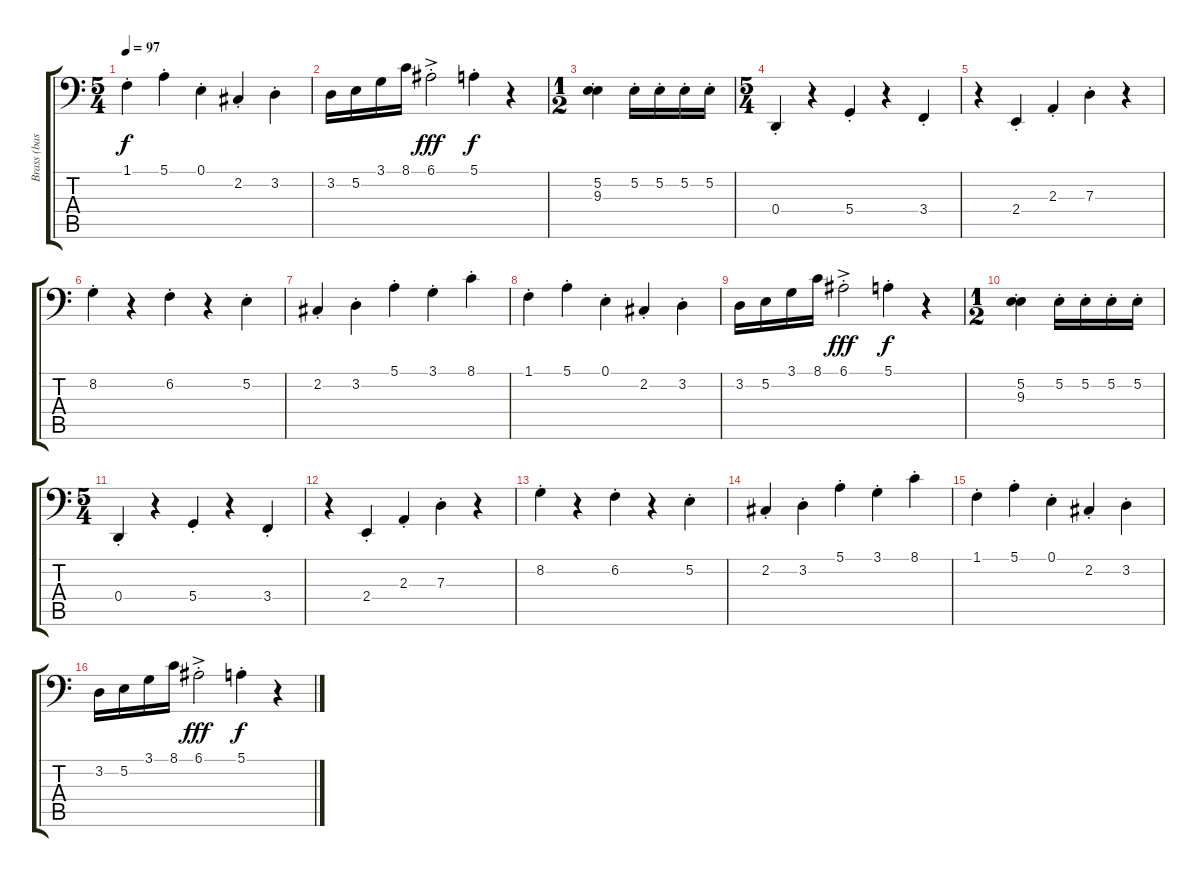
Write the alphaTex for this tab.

\track ("Brass (bass part)" "Brass (bas") {instrument frenchhorn}
\staff {score tabs}
\tuning (E3 B2 G2 D2 A1 E1) {hide}
\ts (5 4)
\tempo 97
\clef f4
\ks c
1.1{st}.4{dy f} 5.1{st}.4 0.1{st}.4 2.2{st}.4 3.2{st}.4 |
3.2.16{volume 12} 5.2.16 3.1.16 8.1.16 6.1{ac st}.2{dy fff} 5.1{st}.4{dy f} r.4 |
\ts (1 2)
(5.2{st} 9.3{st}).4 5.2{st}.16 5.2{st}.16 5.2{st}.16 5.2{st}.16 |
\ts (5 4)
0.4{st}.4 r.4 5.4{st}.4 r.4 3.4{st}.4 |
r.4 2.4{st}.4 2.3{st}.4 7.3{st}.4 r.4 |
8.2{st}.4 r.4 6.2{st}.4 r.4 5.2{st}.4 |
2.2{st}.4 3.2{st}.4 5.1{st}.4 3.1{st}.4 8.1{st}.4 |
1.1{st}.4 5.1{st}.4 0.1{st}.4 2.2{st}.4 3.2{st}.4 |
3.2.16{volume 12} 5.2.16 3.1.16 8.1.16 6.1{ac st}.2{dy fff} 5.1{st}.4{dy f} r.4 |
\ts (1 2)
(5.2{st} 9.3{st}).4 5.2{st}.16 5.2{st}.16 5.2{st}.16 5.2{st}.16 |
\ts (5 4)
0.4{st}.4 r.4 5.4{st}.4 r.4 3.4{st}.4 |
r.4 2.4{st}.4 2.3{st}.4 7.3{st}.4 r.4 |
8.2{st}.4 r.4 6.2{st}.4 r.4 5.2{st}.4 |
2.2{st}.4 3.2{st}.4 5.1{st}.4 3.1{st}.4 8.1{st}.4 |
1.1{st}.4 5.1{st}.4 0.1{st}.4 2.2{st}.4 3.2{st}.4 |
3.2.16{volume 12} 5.2.16 3.1.16 8.1.16 6.1{ac st}.2{dy fff} 5.1{st}.4{dy f} r.4
